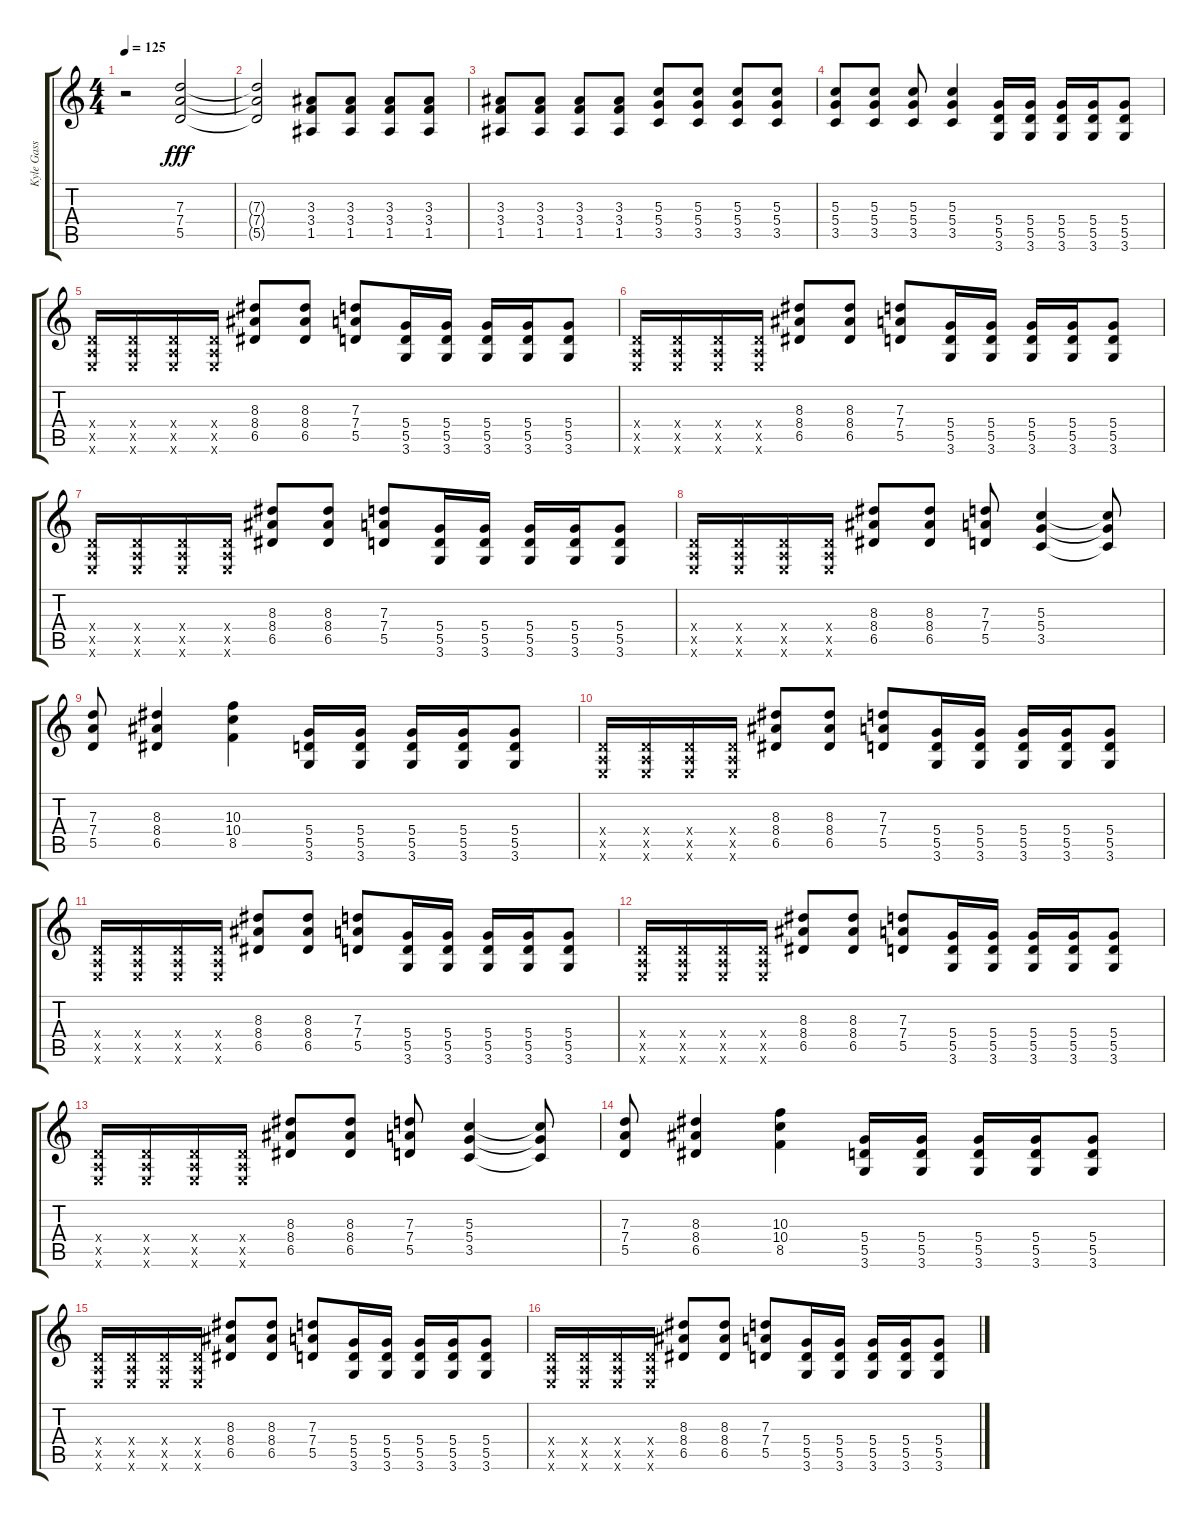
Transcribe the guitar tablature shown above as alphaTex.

\track ("Kyle Gass" "Kyle Gass") {instrument acousticguitarsteel}
\staff {score tabs}
\tuning (E4 B3 G3 D3 A2 E2) {hide}
\ts (4 4)
\tempo 125
\clef g2
\ks c
r.2{dy fff} (7.3{t} 7.4{t} 5.5{t}).2 |
(7.3{t} 7.4{t} 5.5{t}).2 (3.3 3.4 1.5).8 (3.3 3.4 1.5).8 (3.3 3.4 1.5).8 (3.3 3.4 1.5).8 |
(3.3 3.4 1.5).8 (3.3 3.4 1.5).8 (3.3 3.4 1.5).8 (3.3 3.4 1.5).8 (5.3 5.4 3.5).8 (5.3 5.4 3.5).8 (5.3 5.4 3.5).8 (5.3 5.4 3.5).8 |
(5.3 5.4 3.5).8 (5.3 5.4 3.5).8 (5.3 5.4 3.5).8 (5.3 5.4 3.5).4 (5.4 5.5 3.6).16 (5.4 5.5 3.6).16 (5.4 5.5 3.6).16 (5.4 5.5 3.6).16 (5.4 5.5 3.6).8 |
(0.4{x} 0.5{x} 0.6{x}).16 (0.4{x} 0.5{x} 0.6{x}).16 (0.4{x} 0.5{x} 0.6{x}).16 (0.4{x} 0.5{x} 0.6{x}).16 (8.3 8.4 6.5).8 (8.3 8.4 6.5).8 (7.3 7.4 5.5).8 (5.4 5.5 3.6).16 (5.4 5.5 3.6).16 (5.4 5.5 3.6).16 (5.4 5.5 3.6).16 (5.4 5.5 3.6).8 |
(0.4{x} 0.5{x} 0.6{x}).16 (0.4{x} 0.5{x} 0.6{x}).16 (0.4{x} 0.5{x} 0.6{x}).16 (0.4{x} 0.5{x} 0.6{x}).16 (8.3 8.4 6.5).8 (8.3 8.4 6.5).8 (7.3 7.4 5.5).8 (5.4 5.5 3.6).16 (5.4 5.5 3.6).16 (5.4 5.5 3.6).16 (5.4 5.5 3.6).16 (5.4 5.5 3.6).8 |
(0.4{x} 0.5{x} 0.6{x}).16 (0.4{x} 0.5{x} 0.6{x}).16 (0.4{x} 0.5{x} 0.6{x}).16 (0.4{x} 0.5{x} 0.6{x}).16 (8.3 8.4 6.5).8 (8.3 8.4 6.5).8 (7.3 7.4 5.5).8 (5.4 5.5 3.6).16 (5.4 5.5 3.6).16 (5.4 5.5 3.6).16 (5.4 5.5 3.6).16 (5.4 5.5 3.6).8 |
(0.4{x} 0.5{x} 0.6{x}).16 (0.4{x} 0.5{x} 0.6{x}).16 (0.4{x} 0.5{x} 0.6{x}).16 (0.4{x} 0.5{x} 0.6{x}).16 (8.3 8.4 6.5).8 (8.3 8.4 6.5).8 (7.3 7.4 5.5).8 (5.3 5.4 3.5).4 (5.3{t} 5.4{t} 3.5{t}).8 |
(7.3 7.4 5.5).8 (8.3 8.4 6.5).4 (10.3 10.4 8.5).4 (5.4 5.5 3.6).16 (5.4 5.5 3.6).16 (5.4 5.5 3.6).16 (5.4 5.5 3.6).16 (5.4 5.5 3.6).8 |
(0.4{x} 0.5{x} 0.6{x}).16 (0.4{x} 0.5{x} 0.6{x}).16 (0.4{x} 0.5{x} 0.6{x}).16 (0.4{x} 0.5{x} 0.6{x}).16 (8.3 8.4 6.5).8 (8.3 8.4 6.5).8 (7.3 7.4 5.5).8 (5.4 5.5 3.6).16 (5.4 5.5 3.6).16 (5.4 5.5 3.6).16 (5.4 5.5 3.6).16 (5.4 5.5 3.6).8 |
(0.4{x} 0.5{x} 0.6{x}).16 (0.4{x} 0.5{x} 0.6{x}).16 (0.4{x} 0.5{x} 0.6{x}).16 (0.4{x} 0.5{x} 0.6{x}).16 (8.3 8.4 6.5).8 (8.3 8.4 6.5).8 (7.3 7.4 5.5).8 (5.4 5.5 3.6).16 (5.4 5.5 3.6).16 (5.4 5.5 3.6).16 (5.4 5.5 3.6).16 (5.4 5.5 3.6).8 |
(0.4{x} 0.5{x} 0.6{x}).16 (0.4{x} 0.5{x} 0.6{x}).16 (0.4{x} 0.5{x} 0.6{x}).16 (0.4{x} 0.5{x} 0.6{x}).16 (8.3 8.4 6.5).8 (8.3 8.4 6.5).8 (7.3 7.4 5.5).8 (5.4 5.5 3.6).16 (5.4 5.5 3.6).16 (5.4 5.5 3.6).16 (5.4 5.5 3.6).16 (5.4 5.5 3.6).8 |
(0.4{x} 0.5{x} 0.6{x}).16 (0.4{x} 0.5{x} 0.6{x}).16 (0.4{x} 0.5{x} 0.6{x}).16 (0.4{x} 0.5{x} 0.6{x}).16 (8.3 8.4 6.5).8 (8.3 8.4 6.5).8 (7.3 7.4 5.5).8 (5.3 5.4 3.5).4 (5.3{t} 5.4{t} 3.5{t}).8 |
(7.3 7.4 5.5).8 (8.3 8.4 6.5).4 (10.3 10.4 8.5).4 (5.4 5.5 3.6).16 (5.4 5.5 3.6).16 (5.4 5.5 3.6).16 (5.4 5.5 3.6).16 (5.4 5.5 3.6).8 |
(0.4{x} 0.5{x} 0.6{x}).16 (0.4{x} 0.5{x} 0.6{x}).16 (0.4{x} 0.5{x} 0.6{x}).16 (0.4{x} 0.5{x} 0.6{x}).16 (8.3 8.4 6.5).8 (8.3 8.4 6.5).8 (7.3 7.4 5.5).8 (5.4 5.5 3.6).16 (5.4 5.5 3.6).16 (5.4 5.5 3.6).16 (5.4 5.5 3.6).16 (5.4 5.5 3.6).8 |
(0.4{x} 0.5{x} 0.6{x}).16 (0.4{x} 0.5{x} 0.6{x}).16 (0.4{x} 0.5{x} 0.6{x}).16 (0.4{x} 0.5{x} 0.6{x}).16 (8.3 8.4 6.5).8 (8.3 8.4 6.5).8 (7.3 7.4 5.5).8 (5.4 5.5 3.6).16 (5.4 5.5 3.6).16 (5.4 5.5 3.6).16 (5.4 5.5 3.6).16 (5.4 5.5 3.6).8
